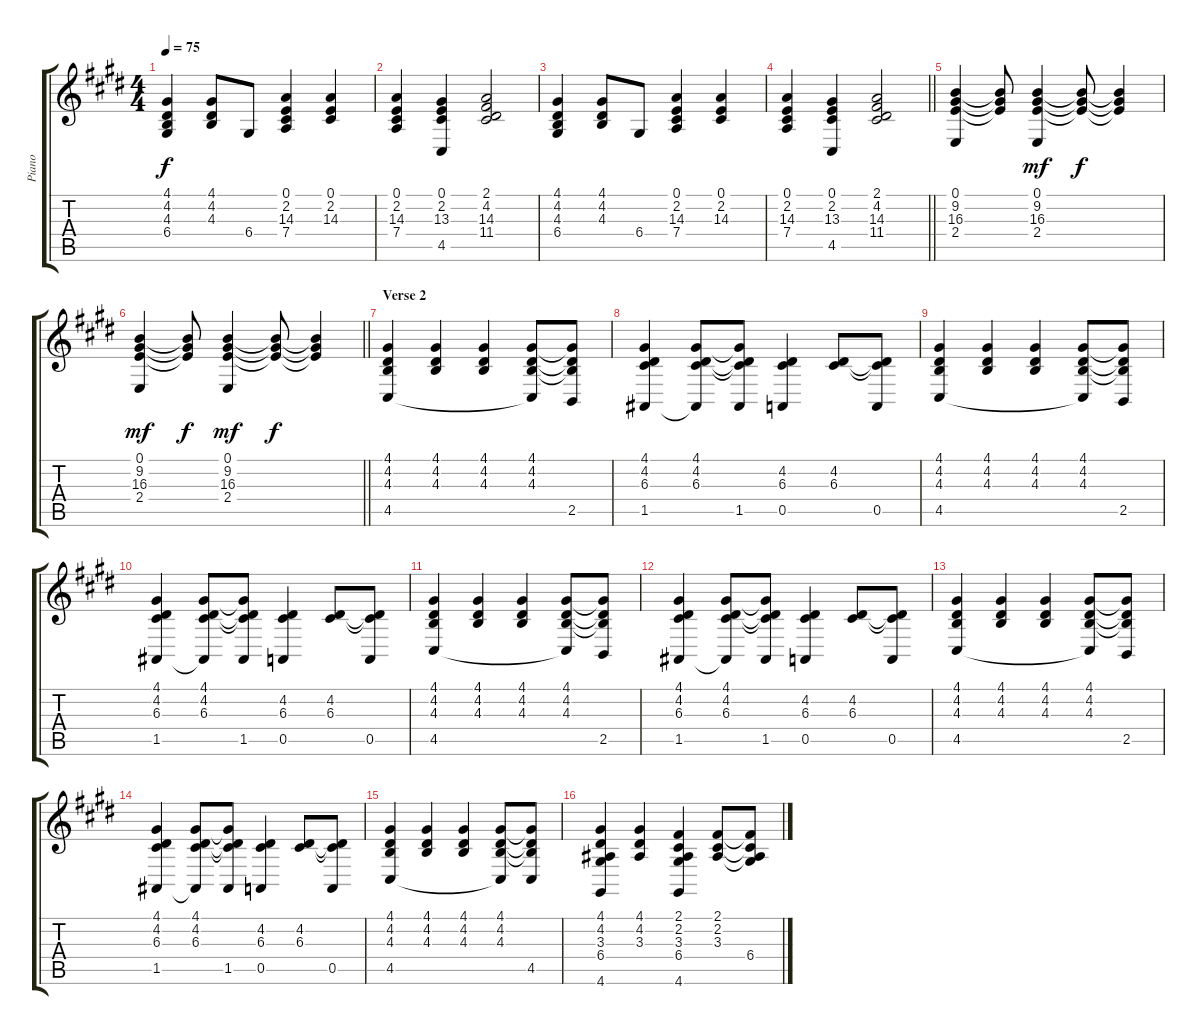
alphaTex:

\track ("Piano" "Piano") {instrument electricgrandpiano}
\staff {score tabs}
\tuning (E4 B3 G3 D3 A2 E2) {hide}
\ts (4 4)
\tempo 75
\clef g2
\ks e
(4.1 4.2 4.3 6.4).4{dy f} (4.1 4.2 4.3).8 6.4.8 (0.1 2.2 14.3 7.4).4 (0.1 2.2 14.3).4 |
(0.1 2.2 14.3 7.4).4 (0.1 2.2 13.3 4.5).4 (2.1 4.2 14.3 11.4).2 |
(4.1 4.2 4.3 6.4).4 (4.1 4.2 4.3).8 6.4.8 (0.1 2.2 14.3 7.4).4 (0.1 2.2 14.3).4 |
\barLineRight lightlight
(0.1 2.2 14.3 7.4).4 (0.1 2.2 13.3 4.5).4 (2.1 4.2 14.3 11.4).2 |
(0.1 9.2 16.3 2.4).4 (0.1{t} 9.2{t} 16.3{t}).8 (0.1 9.2 16.3 2.4).4{dy mf} (0.1{t} 9.2{t} 16.3{t}).8{dy f} (0.1{t} 9.2{t} 16.3{t}).4 |
\barLineRight lightlight
(0.1 9.2 16.3 2.4).4{dy mf} (0.1{t} 9.2{t} 16.3{t}).8{dy f} (0.1 9.2 16.3 2.4).4{dy mf} (0.1{t} 9.2{t} 16.3{t}).8{dy f} (0.1{t} 9.2{t} 16.3{t}).4 |
\section ("" "Verse 2")
(4.1 4.2 4.3 4.5).4 (4.1 4.2 4.3).4 (4.1 4.2 4.3).4 (4.1 4.2 4.3 4.5{t}).8 (4.1{t} 4.2{t} 4.3{t} 2.5).8 |
(4.1 4.2 6.3 1.5).4 (4.1 4.2 6.3 1.5{t}).8 (4.1{t} 4.2{t} 6.3{t} 1.5).8 (4.2 6.3 0.5).4 (4.2 6.3).8 (4.2{t} 6.3{t} 0.5).8 |
(4.1 4.2 4.3 4.5).4 (4.1 4.2 4.3).4 (4.1 4.2 4.3).4 (4.1 4.2 4.3 4.5{t}).8 (4.1{t} 4.2{t} 4.3{t} 2.5).8 |
(4.1 4.2 6.3 1.5).4 (4.1 4.2 6.3 1.5{t}).8 (4.1{t} 4.2{t} 6.3{t} 1.5).8 (4.2 6.3 0.5).4 (4.2 6.3).8 (4.2{t} 6.3{t} 0.5).8 |
(4.1 4.2 4.3 4.5).4 (4.1 4.2 4.3).4 (4.1 4.2 4.3).4 (4.1 4.2 4.3 4.5{t}).8 (4.1{t} 4.2{t} 4.3{t} 2.5).8 |
(4.1 4.2 6.3 1.5).4 (4.1 4.2 6.3 1.5{t}).8 (4.1{t} 4.2{t} 6.3{t} 1.5).8 (4.2 6.3 0.5).4 (4.2 6.3).8 (4.2{t} 6.3{t} 0.5).8 |
(4.1 4.2 4.3 4.5).4 (4.1 4.2 4.3).4 (4.1 4.2 4.3).4 (4.1 4.2 4.3 4.5{t}).8 (4.1{t} 4.2{t} 4.3{t} 2.5).8 |
(4.1 4.2 6.3 1.5).4 (4.1 4.2 6.3 1.5{t}).8 (4.1{t} 4.2{t} 6.3{t} 1.5).8 (4.2 6.3 0.5).4 (4.2 6.3).8 (4.2{t} 6.3{t} 0.5).8 |
(4.1 4.2 4.3 4.5).4 (4.1 4.2 4.3).4 (4.1 4.2 4.3).4 (4.1 4.2 4.3 4.5{t}).8 (4.1{t} 4.2{t} 4.3{t} 4.5).8 |
(4.1 4.2 3.3 6.4 4.6).4 (4.1 4.2 3.3).4 (2.1 2.2 3.3 6.4 4.6).4 (2.1 2.2 3.3).8 (2.1{t} 2.2{t} 3.3{t} 6.4).8
